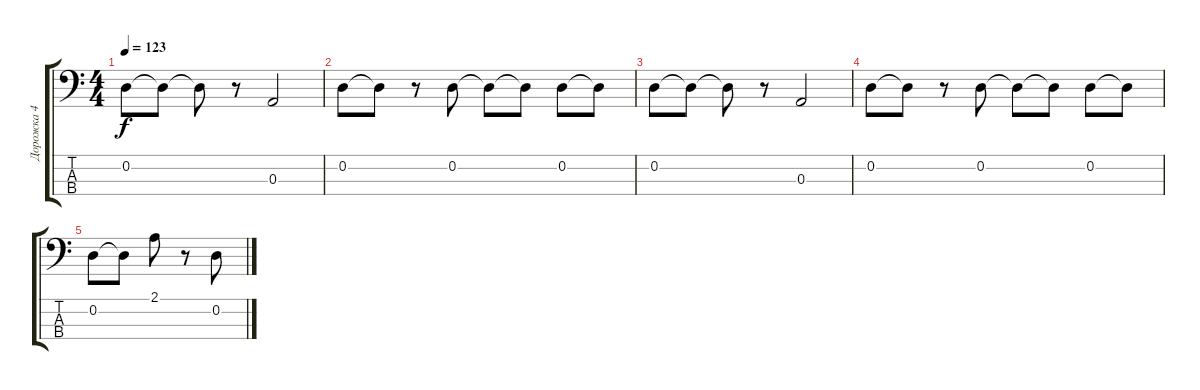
\track ("Дорожка 4" "Дорожка 4") {instrument acousticbass}
\staff {score tabs}
\tuning (G2 D2 A1 E1) {hide}
\ts (4 4)
\tempo 123
\clef f4
\ks c
0.2.8{dy f} 0.2{t}.8 0.2{t}.8 r.8 0.3.2 |
0.2.8 0.2{t}.8 r.8 0.2.8 0.2{t}.8 0.2{t}.8 0.2.8 0.2{t}.8 |
0.2.8 0.2{t}.8 0.2{t}.8 r.8 0.3.2 |
0.2.8 0.2{t}.8 r.8 0.2.8 0.2{t}.8 0.2{t}.8 0.2.8 0.2{t}.8 |
0.2.8 0.2{t}.8 2.1.8 r.8 0.2.8
